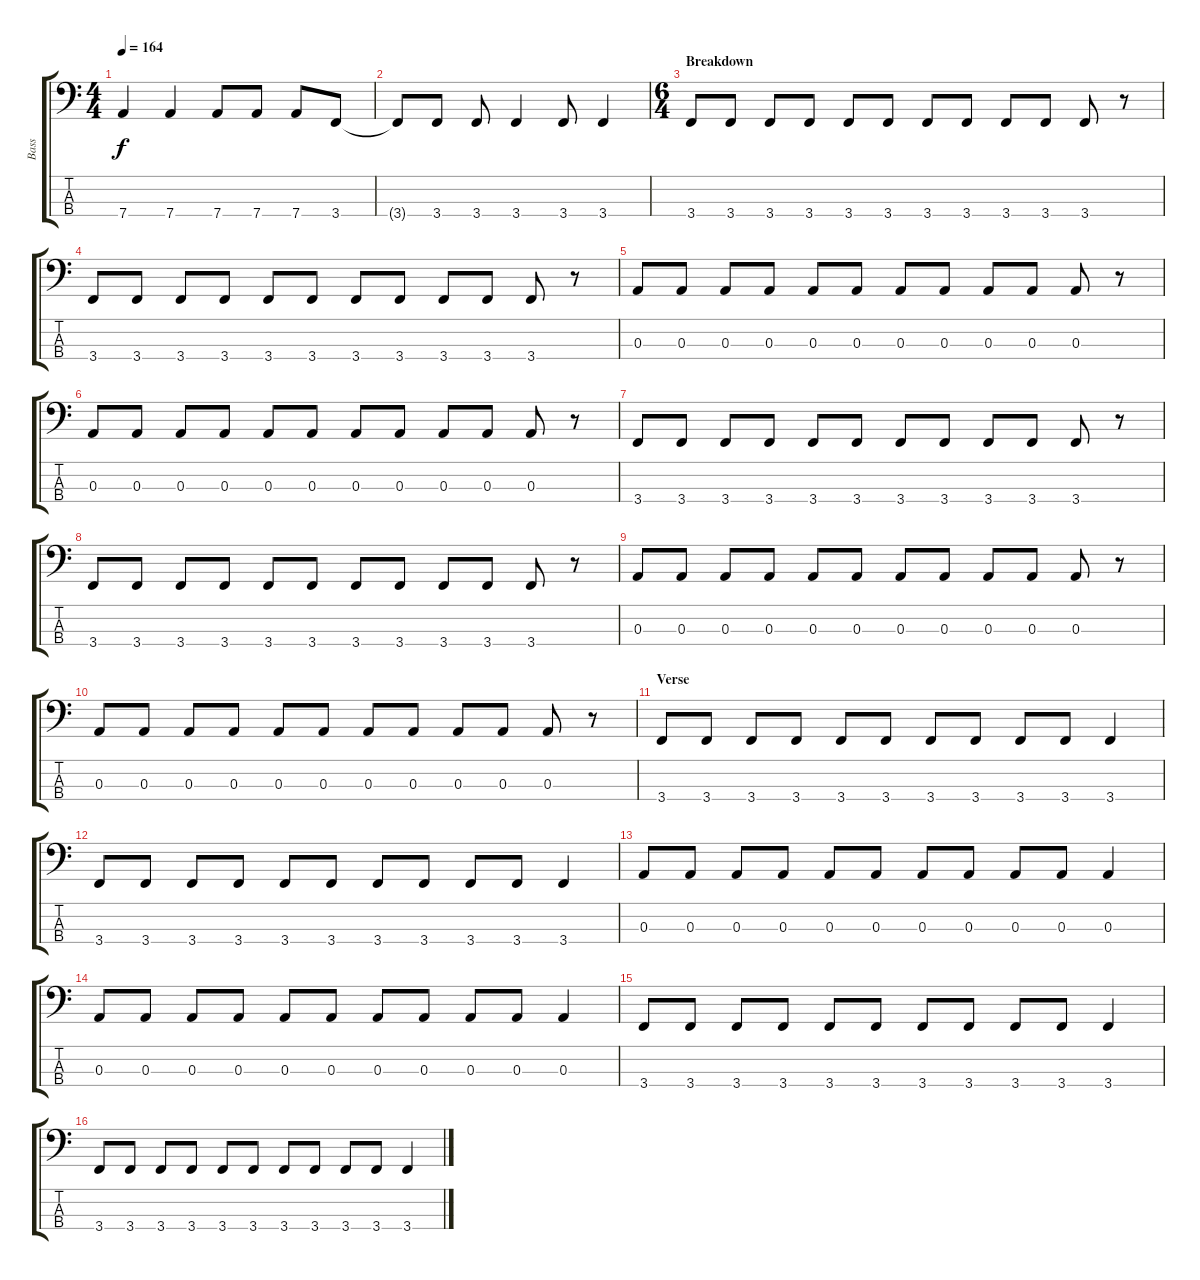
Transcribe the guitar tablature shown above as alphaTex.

\track ("Bass" "Bass") {instrument acousticbass}
\staff {score tabs}
\tuning (G2 D2 A1 D1) {hide}
\ts (4 4)
\tempo 164
\clef f4
\ks c
7.4.4{dy f} 7.4.4 7.4.8 7.4.8 7.4.8 3.4.8 |
3.4{t}.8 3.4.8 3.4.8 3.4.4 3.4.8 3.4.4 |
\ts (6 4)
\section ("" "Breakdown")
3.4.8 3.4.8 3.4.8 3.4.8 3.4.8 3.4.8 3.4.8 3.4.8 3.4.8 3.4.8 3.4.8 r.8 |
3.4.8 3.4.8 3.4.8 3.4.8 3.4.8 3.4.8 3.4.8 3.4.8 3.4.8 3.4.8 3.4.8 r.8 |
0.3.8 0.3.8 0.3.8 0.3.8 0.3.8 0.3.8 0.3.8 0.3.8 0.3.8 0.3.8 0.3.8 r.8 |
0.3.8 0.3.8 0.3.8 0.3.8 0.3.8 0.3.8 0.3.8 0.3.8 0.3.8 0.3.8 0.3.8 r.8 |
3.4.8 3.4.8 3.4.8 3.4.8 3.4.8 3.4.8 3.4.8 3.4.8 3.4.8 3.4.8 3.4.8 r.8 |
3.4.8 3.4.8 3.4.8 3.4.8 3.4.8 3.4.8 3.4.8 3.4.8 3.4.8 3.4.8 3.4.8 r.8 |
0.3.8 0.3.8 0.3.8 0.3.8 0.3.8 0.3.8 0.3.8 0.3.8 0.3.8 0.3.8 0.3.8 r.8 |
0.3.8 0.3.8 0.3.8 0.3.8 0.3.8 0.3.8 0.3.8 0.3.8 0.3.8 0.3.8 0.3.8 r.8 |
\section ("" "Verse")
3.4.8 3.4.8 3.4.8 3.4.8 3.4.8 3.4.8 3.4.8 3.4.8 3.4.8 3.4.8 3.4.4 |
3.4.8 3.4.8 3.4.8 3.4.8 3.4.8 3.4.8 3.4.8 3.4.8 3.4.8 3.4.8 3.4.4 |
0.3.8 0.3.8 0.3.8 0.3.8 0.3.8 0.3.8 0.3.8 0.3.8 0.3.8 0.3.8 0.3.4 |
0.3.8 0.3.8 0.3.8 0.3.8 0.3.8 0.3.8 0.3.8 0.3.8 0.3.8 0.3.8 0.3.4 |
3.4.8 3.4.8 3.4.8 3.4.8 3.4.8 3.4.8 3.4.8 3.4.8 3.4.8 3.4.8 3.4.4 |
3.4.8 3.4.8 3.4.8 3.4.8 3.4.8 3.4.8 3.4.8 3.4.8 3.4.8 3.4.8 3.4.4
